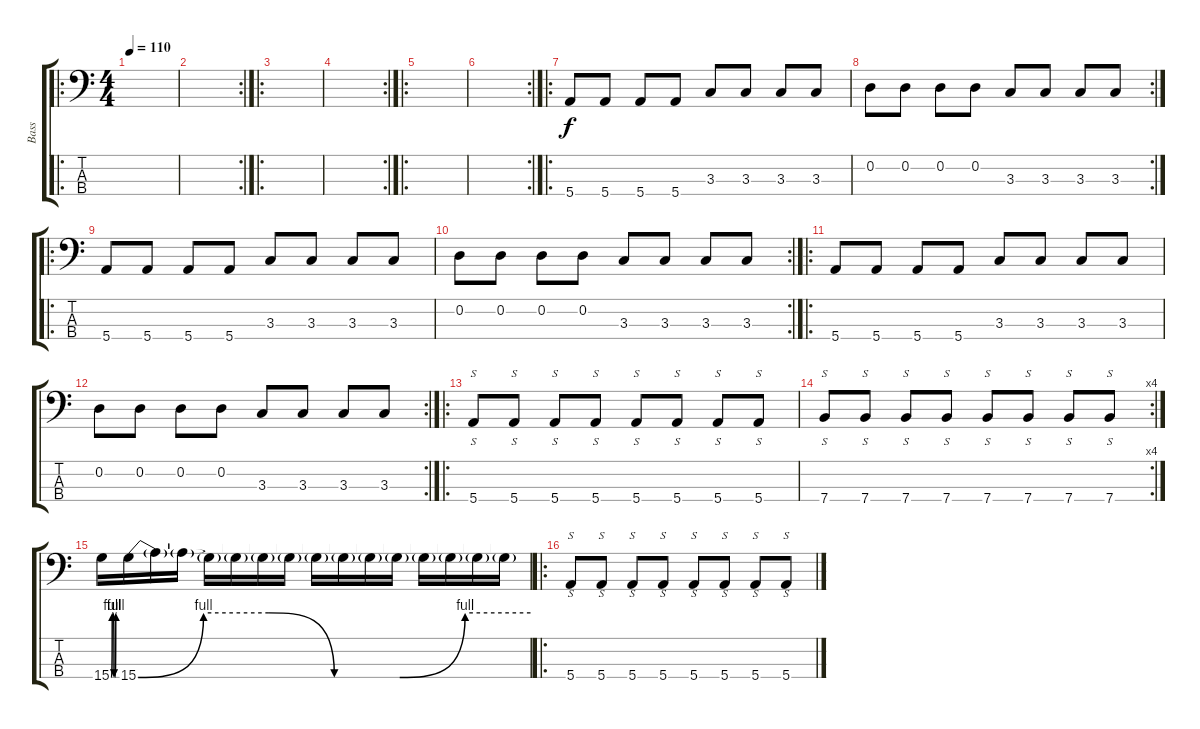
\track ("Bass" "Bass") {instrument electricbassfinger}
\staff {score tabs}
\tuning (G2 D2 A1 E1) {hide}
\ro
\ts (4 4)
\tempo 110
\clef f4
\ks c
|
\rc 2
|
\ro
|
\rc 2
|
\ro
|
\rc 2
|
\ro
5.4.8 5.4.8 5.4.8 5.4.8 3.3.8 3.3.8 3.3.8 3.3.8 |
\rc 2
0.2.8 0.2.8 0.2.8 0.2.8 3.3.8 3.3.8 3.3.8 3.3.8 |
\ro
5.4.8 5.4.8 5.4.8 5.4.8 3.3.8 3.3.8 3.3.8 3.3.8 |
\rc 2
0.2.8 0.2.8 0.2.8 0.2.8 3.3.8 3.3.8 3.3.8 3.3.8 |
\ro
5.4.8 5.4.8 5.4.8 5.4.8 3.3.8 3.3.8 3.3.8 3.3.8 |
\rc 2
0.2.8 0.2.8 0.2.8 0.2.8 3.3.8 3.3.8 3.3.8 3.3.8 |
\ro
5.4.8{s} 5.4.8{s} 5.4.8{s} 5.4.8{s} 5.4.8{s} 5.4.8{s} 5.4.8{s} 5.4.8{s} |
\rc 4
7.4.8{s} 7.4.8{s} 7.4.8{s} 7.4.8{s} 7.4.8{s} 7.4.8{s} 7.4.8{s} 7.4.8{s} |
15.4{be (custom 0 0 10 4 20 4 30 0 40 0 50 4 60 4)}.16 15.4{be (custom 0 0 10 4 20 4 30 0 40 0 50 4 60 4)}.16 15.4{t}.16 15.4{t}.16 15.4{t}.16 15.4{t}.16 15.4{t}.16 15.4{t}.16 15.4{t}.16 15.4{t}.16 15.4{t}.16 15.4{t}.16 15.4{t}.16 15.4{t}.16 15.4{t}.16 15.4{t}.16 |
\ro
5.4.8{s} 5.4.8{s} 5.4.8{s} 5.4.8{s} 5.4.8{s} 5.4.8{s} 5.4.8{s} 5.4.8{s}
